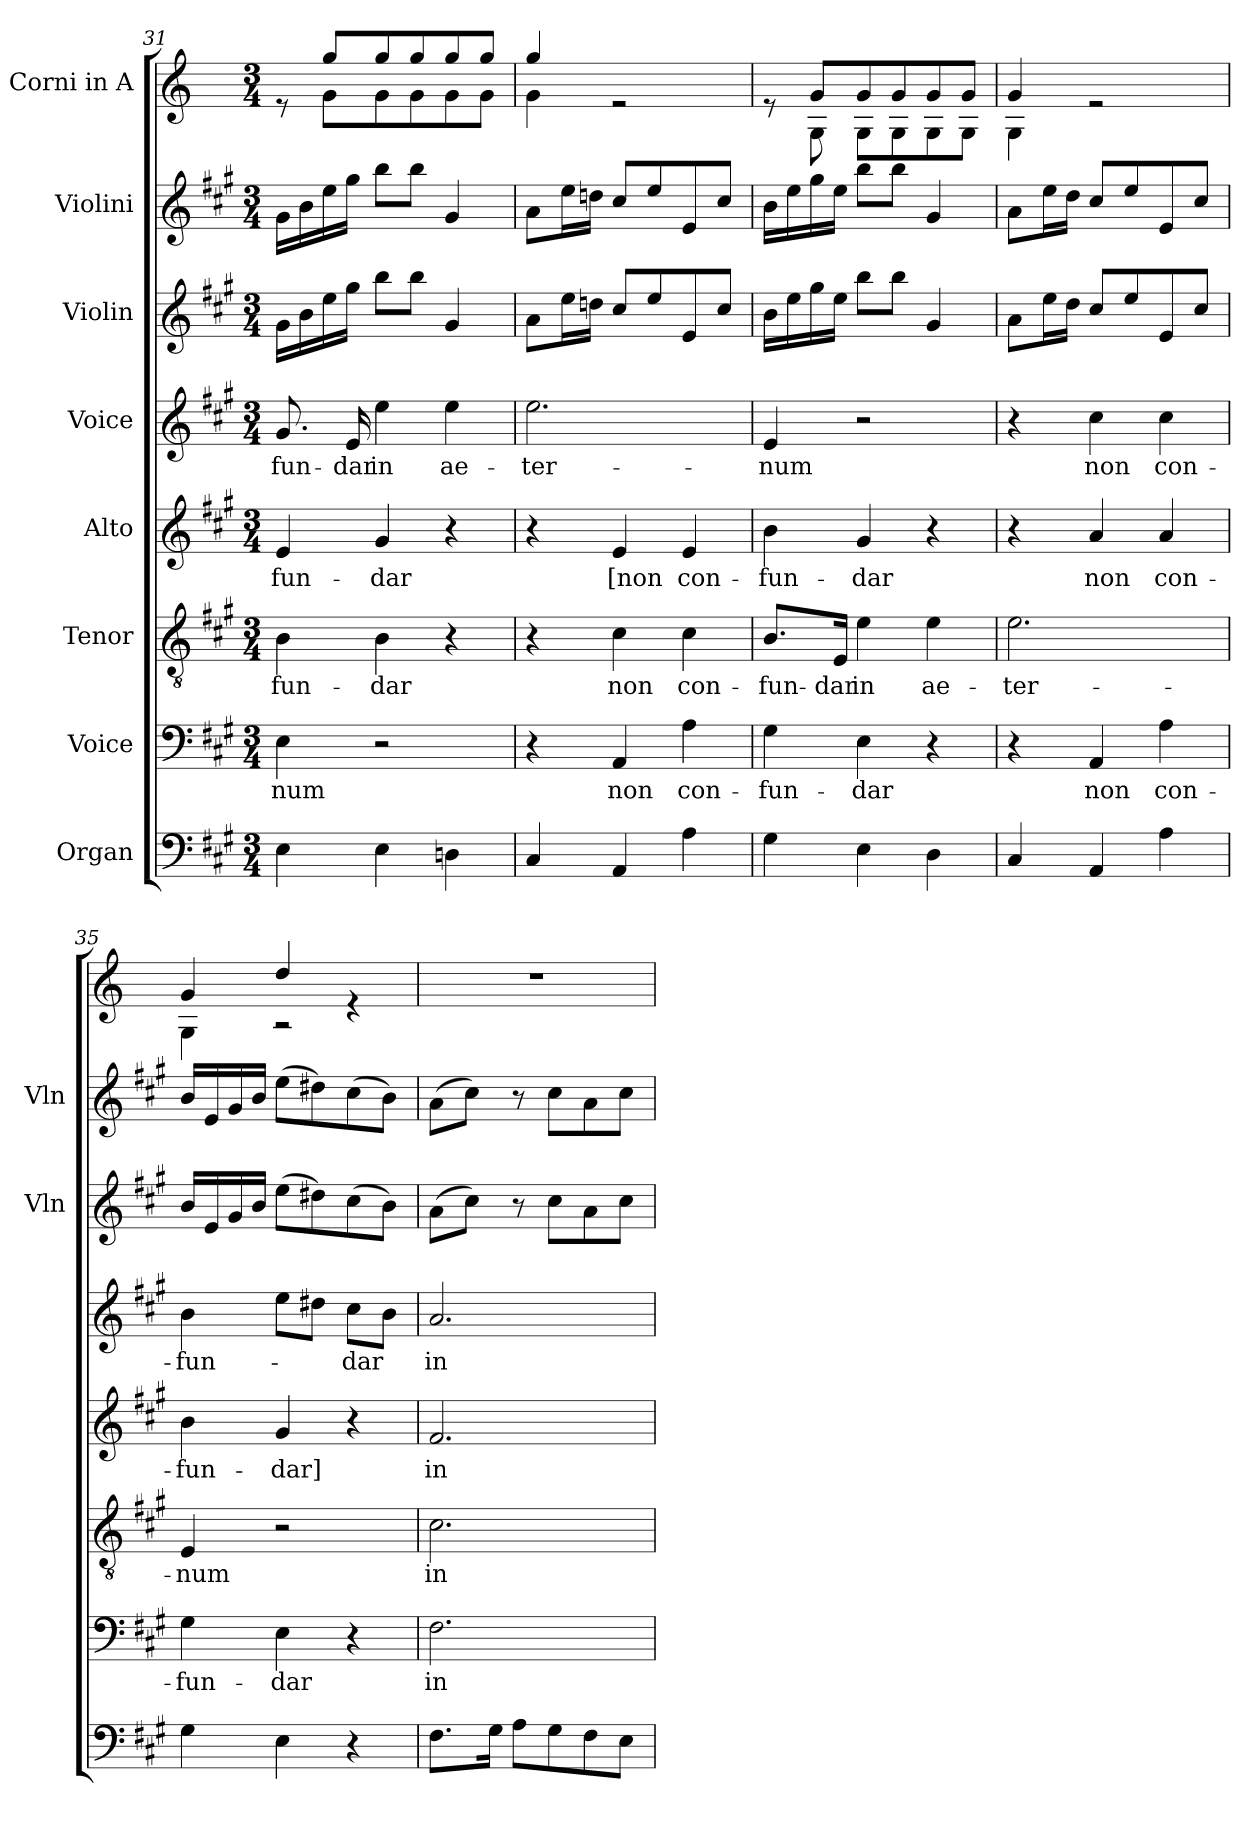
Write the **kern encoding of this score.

**kern	**kern	**text	**kern	**text	**kern	**text	**kern	**text	**kern	**kern	**kern
*part8	*part7	*part7	*part6	*part6	*part5	*part5	*part4	*part4	*part3	*part2	*part1
*staff8	*staff7	*staff7	*staff6	*staff6	*staff5	*staff5	*staff4	*staff4	*staff3	*staff2	*staff1
*I"Organ	*I"Voice	*	*I"Tenor	*	*I"Alto	*	*I"Voice	*	*I"Violin	*I"Violini	*I"Corni in A
*	*	*	*	*	*	*	*	*	*I'Vln	*I'Vln	*
*clefF4	*clefF4	*	*clefGv2	*	*clefG2	*	*clefG2	*	*clefG2	*clefG2	*clefG2
*	*	*	*	*	*	*	*	*	*	*	*ITrd2c3
*k[f#c#g#]	*k[f#c#g#]	*	*k[f#c#g#]	*	*k[f#c#g#]	*	*k[f#c#g#]	*	*k[f#c#g#]	*k[f#c#g#]	*k[f#c#g#]
*M3/4	*M3/4	*	*M3/4	*	*M3/4	*	*M3/4	*	*M3/4	*M3/4	*M3/4
=31	=31	=31	=31	=31	=31	=31	=31	=31	=31	=31	=31
!	!	!LO:LY:b	!	!LO:LY:b	!	!LO:LY:b	!	!LO:LY:b	!	!	!
*	*	*	*	*	*	*	*	*	*	*	*^
4E\	4E\	-num	4B\	-fun-	4e/	-fun-	8.g#/	-fun-	16g#\LL	16g#\LL	8re	8ryy
.	.	.	.	.	.	.	.	.	16b\	16b\	.	.
.	.	.	.	.	.	.	.	.	16ee\	16ee\	8ee/L	8e\L
!	!	!	!	!	!	!	!	!LO:LY:b	!	!	!	!
.	.	.	.	.	.	.	16e/	-dar	16gg#\JJ	16gg#\JJ	.	.
!	!	!	!	!LO:LY:b	!	!LO:LY:b	!	!LO:LY:b	!	!	!	!
4E\	2r	.	4B\	-dar	4g#/	-dar	4ee\	in	8bb\L	8bb\L	8ee/	8e\
.	.	.	.	.	.	.	.	.	8bb\J	8bb\J	8ee/	8e\
!	!	!	!	!	!	!	!	!LO:LY:b	!	!	!	!
4Dn\	.	.	4r	.	4r	.	4ee\	ae-	4g#/	4g#/	8ee/	8e\
.	.	.	.	.	.	.	.	.	.	.	8ee/J	8e\J
!!LO:PB:g=z	!!
=32	=32	=32	=32	=32	=32	=32	=32	=32	=32	=32	=32	=32
!	!	!	!	!	!	!	!	!LO:LY:b	!	!	!	!
4C#/	4r	.	4r	.	4r	.	2.ee\	-ter-	8a\L	8a\L	4ee/	4e\
.	.	.	.	.	.	.	.	.	16ee\L	16ee\L	.	.
.	.	.	.	.	.	.	.	.	16ddn\JJ	16ddn\JJ	.	.
!	!	!LO:LY:b	!	!LO:LY:b	!	!LO:LY:b	!	!	!	!	!	!
4AA/	4AA/	non	4c#\	non	4e/	[non	.	.	8cc#/L	8cc#/L	2re	2ryy
.	.	.	.	.	.	.	.	.	8ee/	8ee/	.	.
!	!	!LO:LY:b	!	!LO:LY:b	!	!LO:LY:b	!	!	!	!	!	!
4A\	4A\	con-	4c#\	con-	4e/	con-	.	.	8e/	8e/	.	.
.	.	.	.	.	.	.	.	.	8cc#/J	8cc#/J	.	.
=33	=33	=33	=33	=33	=33	=33	=33	=33	=33	=33	=33	=33
!	!	!LO:LY:b	!	!LO:LY:b	!	!LO:LY:b	!	!LO:LY:b	!	!	!	!
4G#\	4G#\	-fun-	8.B/L	-fun-	4b\	-fun-	4e/	-num	16b\LL	16b\LL	8re	8ryy
.	.	.	.	.	.	.	.	.	16ee\	16ee\	.	.
.	.	.	.	.	.	.	.	.	16gg#\	16gg#\	8e/L	8E\
!	!	!	!	!LO:LY:b	!	!	!	!	!	!	!	!
.	.	.	16E/Jk	-dar	.	.	.	.	16ee\JJ	16ee\JJ	.	.
!	!	!LO:LY:b	!	!LO:LY:b	!	!LO:LY:b	!	!	!	!	!	!
*	*	*	*	*	*	*	*	*	*	*	*tremolo	*
4E\	4E\	-dar	4e\	in	4g#/	-dar	2r	.	8bb\L	8bb\L	8e/	8E\L
.	.	.	.	.	.	.	.	.	8bb\J	8bb\J	8e/	8E\
!	!	!	!	!LO:LY:b	!	!	!	!	!	!	!	!
4D\	4r	.	4e\	ae-	4r	.	.	.	4g#/	4g#/	8e/	8E\
.	.	.	.	.	.	.	.	.	.	.	8e/J	8E\J
*	*	*	*	*	*	*	*	*	*	*	*Xtremolo	*
=34	=34	=34	=34	=34	=34	=34	=34	=34	=34	=34	=34	=34
!	!	!	!	!LO:LY:b	!	!	!	!	!	!	!	!
4C#/	4r	.	2.e\	-ter-	4r	.	4r	.	8a\L	8a\L	4e/	4E\
.	.	.	.	.	.	.	.	.	16ee\L	16ee\L	.	.
.	.	.	.	.	.	.	.	.	16dd\JJ	16dd\JJ	.	.
!	!	!LO:LY:b	!	!	!	!LO:LY:b	!	!LO:LY:b	!	!	!	!
4AA/	4AA/	non	.	.	4a/	non	4cc#\	non	8cc#/L	8cc#/L	2re	2ryy
.	.	.	.	.	.	.	.	.	8ee/	8ee/	.	.
!	!	!LO:LY:b	!	!	!	!LO:LY:b	!	!LO:LY:b	!	!	!	!
4A\	4A\	con-	.	.	4a/	con-	4cc#\	con-	8e/	8e/	.	.
.	.	.	.	.	.	.	.	.	8cc#/J	8cc#/J	.	.
=35	=35	=35	=35	=35	=35	=35	=35	=35	=35	=35	=35	=35
!	!	!LO:LY:b	!	!LO:LY:b	!	!LO:LY:b	!	!LO:LY:b	!	!	!	!
4G#\	4G#\	-fun-	4E/	-num	4b\	-fun-	4b\	-fun-	16b/LL	16b/LL	4e/	4E\
.	.	.	.	.	.	.	.	.	16e/	16e/	.	.
.	.	.	.	.	.	.	.	.	16g#/	16g#/	.	.
.	.	.	.	.	.	.	.	.	16b/JJ	16b/JJ	.	.
!	!	!LO:LY:b	!	!	!	!LO:LY:b	!	!	!	!	!	!
4E\	4E\	-dar	2r	.	4g#/	-dar]	8ee\L	.	(8ee\L	(8ee\L	4b/	2r
.	.	.	.	.	.	.	8dd#X\J	.	8dd#X\)	8dd#X\)	.	.
!	!	!	!	!	!	!	!	!LO:LY:b	!	!	!	!
4r	4r	.	.	.	4r	.	8cc#\L	-dar	(8cc#\	(8cc#\	4re	.
.	.	.	.	.	.	.	8b\J	.	8b\J)	8b\J)	.	.
*	*	*	*	*	*	*	*	*	*	*	*v	*v
=36	=36	=36	=36	=36	=36	=36	=36	=36	=36	=36	=36
!	!	!LO:LY:b	!	!LO:LY:b	!	!LO:LY:b	!	!LO:LY:b	!	!	!
8.F#\L	2.F#\	in	2.c#\	in	2.f#/	in	2.a/	in	(8a\L	(8a\L	2.r
.	.	.	.	.	.	.	.	.	8cc#\J)	8cc#\J)	.
16G#\Jk	.	.	.	.	.	.	.	.	.	.	.
8A\L	.	.	.	.	.	.	.	.	8r	8r	.
8G#\	.	.	.	.	.	.	.	.	8cc#\L	8cc#\L	.
8F#\	.	.	.	.	.	.	.	.	8a\	8a\	.
8E\J	.	.	.	.	.	.	.	.	8cc#\J	8cc#\J	.
=	=	=	=	=	=	=	=	=	=	=	=
*-	*-	*-	*-	*-	*-	*-	*-	*-	*-	*-	*-
